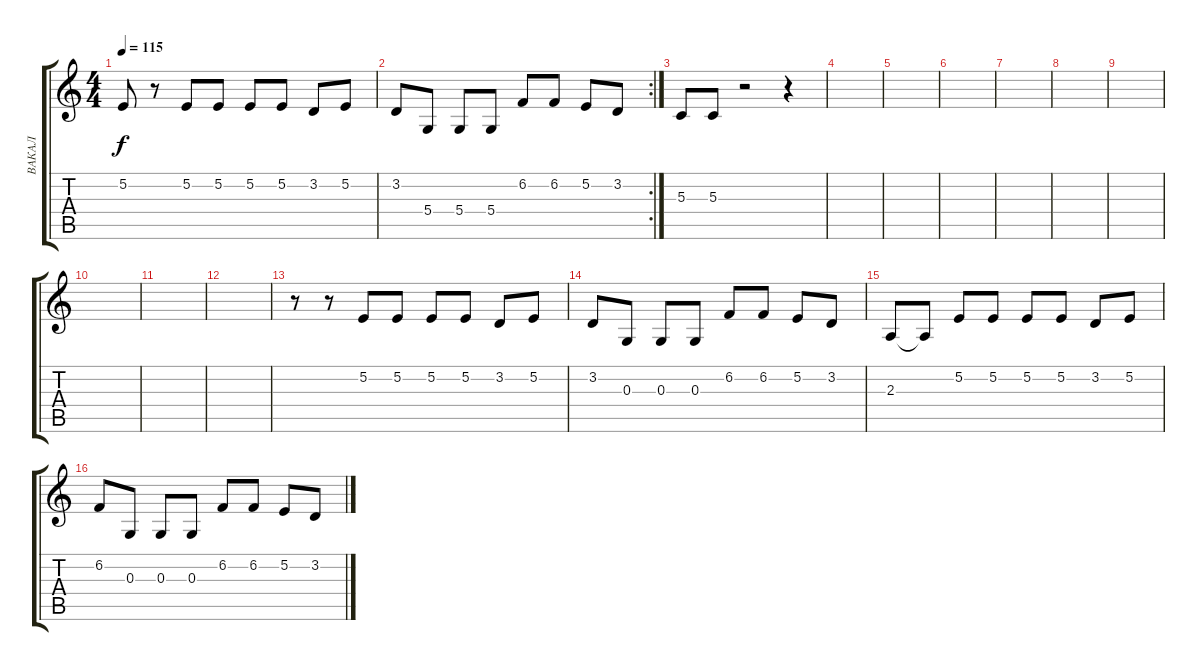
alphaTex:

\track ("ВАКАЛ" "ВАКАЛ") {instrument tuba}
\staff {score tabs}
\tuning (E4 B3 G3 D3 A2 E2) {hide}
\ts (4 4)
\tempo 115
\clef g2
\ks c
5.2.8{dy f} r.8 5.2.8 5.2.8 5.2.8 5.2.8 3.2.8 5.2.8 |
\rc 2
3.2.8 5.4.8 5.4.8 5.4.8 6.2.8 6.2.8 5.2.8 3.2.8 |
5.3.8 5.3.8 r.2 r.4 |
|
|
|
|
|
|
|
|
|
r.8 r.8 5.2.8 5.2.8 5.2.8 5.2.8 3.2.8 5.2.8 |
3.2.8 0.3.8 0.3.8 0.3.8 6.2.8 6.2.8 5.2.8 3.2.8 |
2.3.8 2.3{t}.8 5.2.8 5.2.8 5.2.8 5.2.8 3.2.8 5.2.8 |
6.2.8 0.3.8 0.3.8 0.3.8 6.2.8 6.2.8 5.2.8 3.2.8
